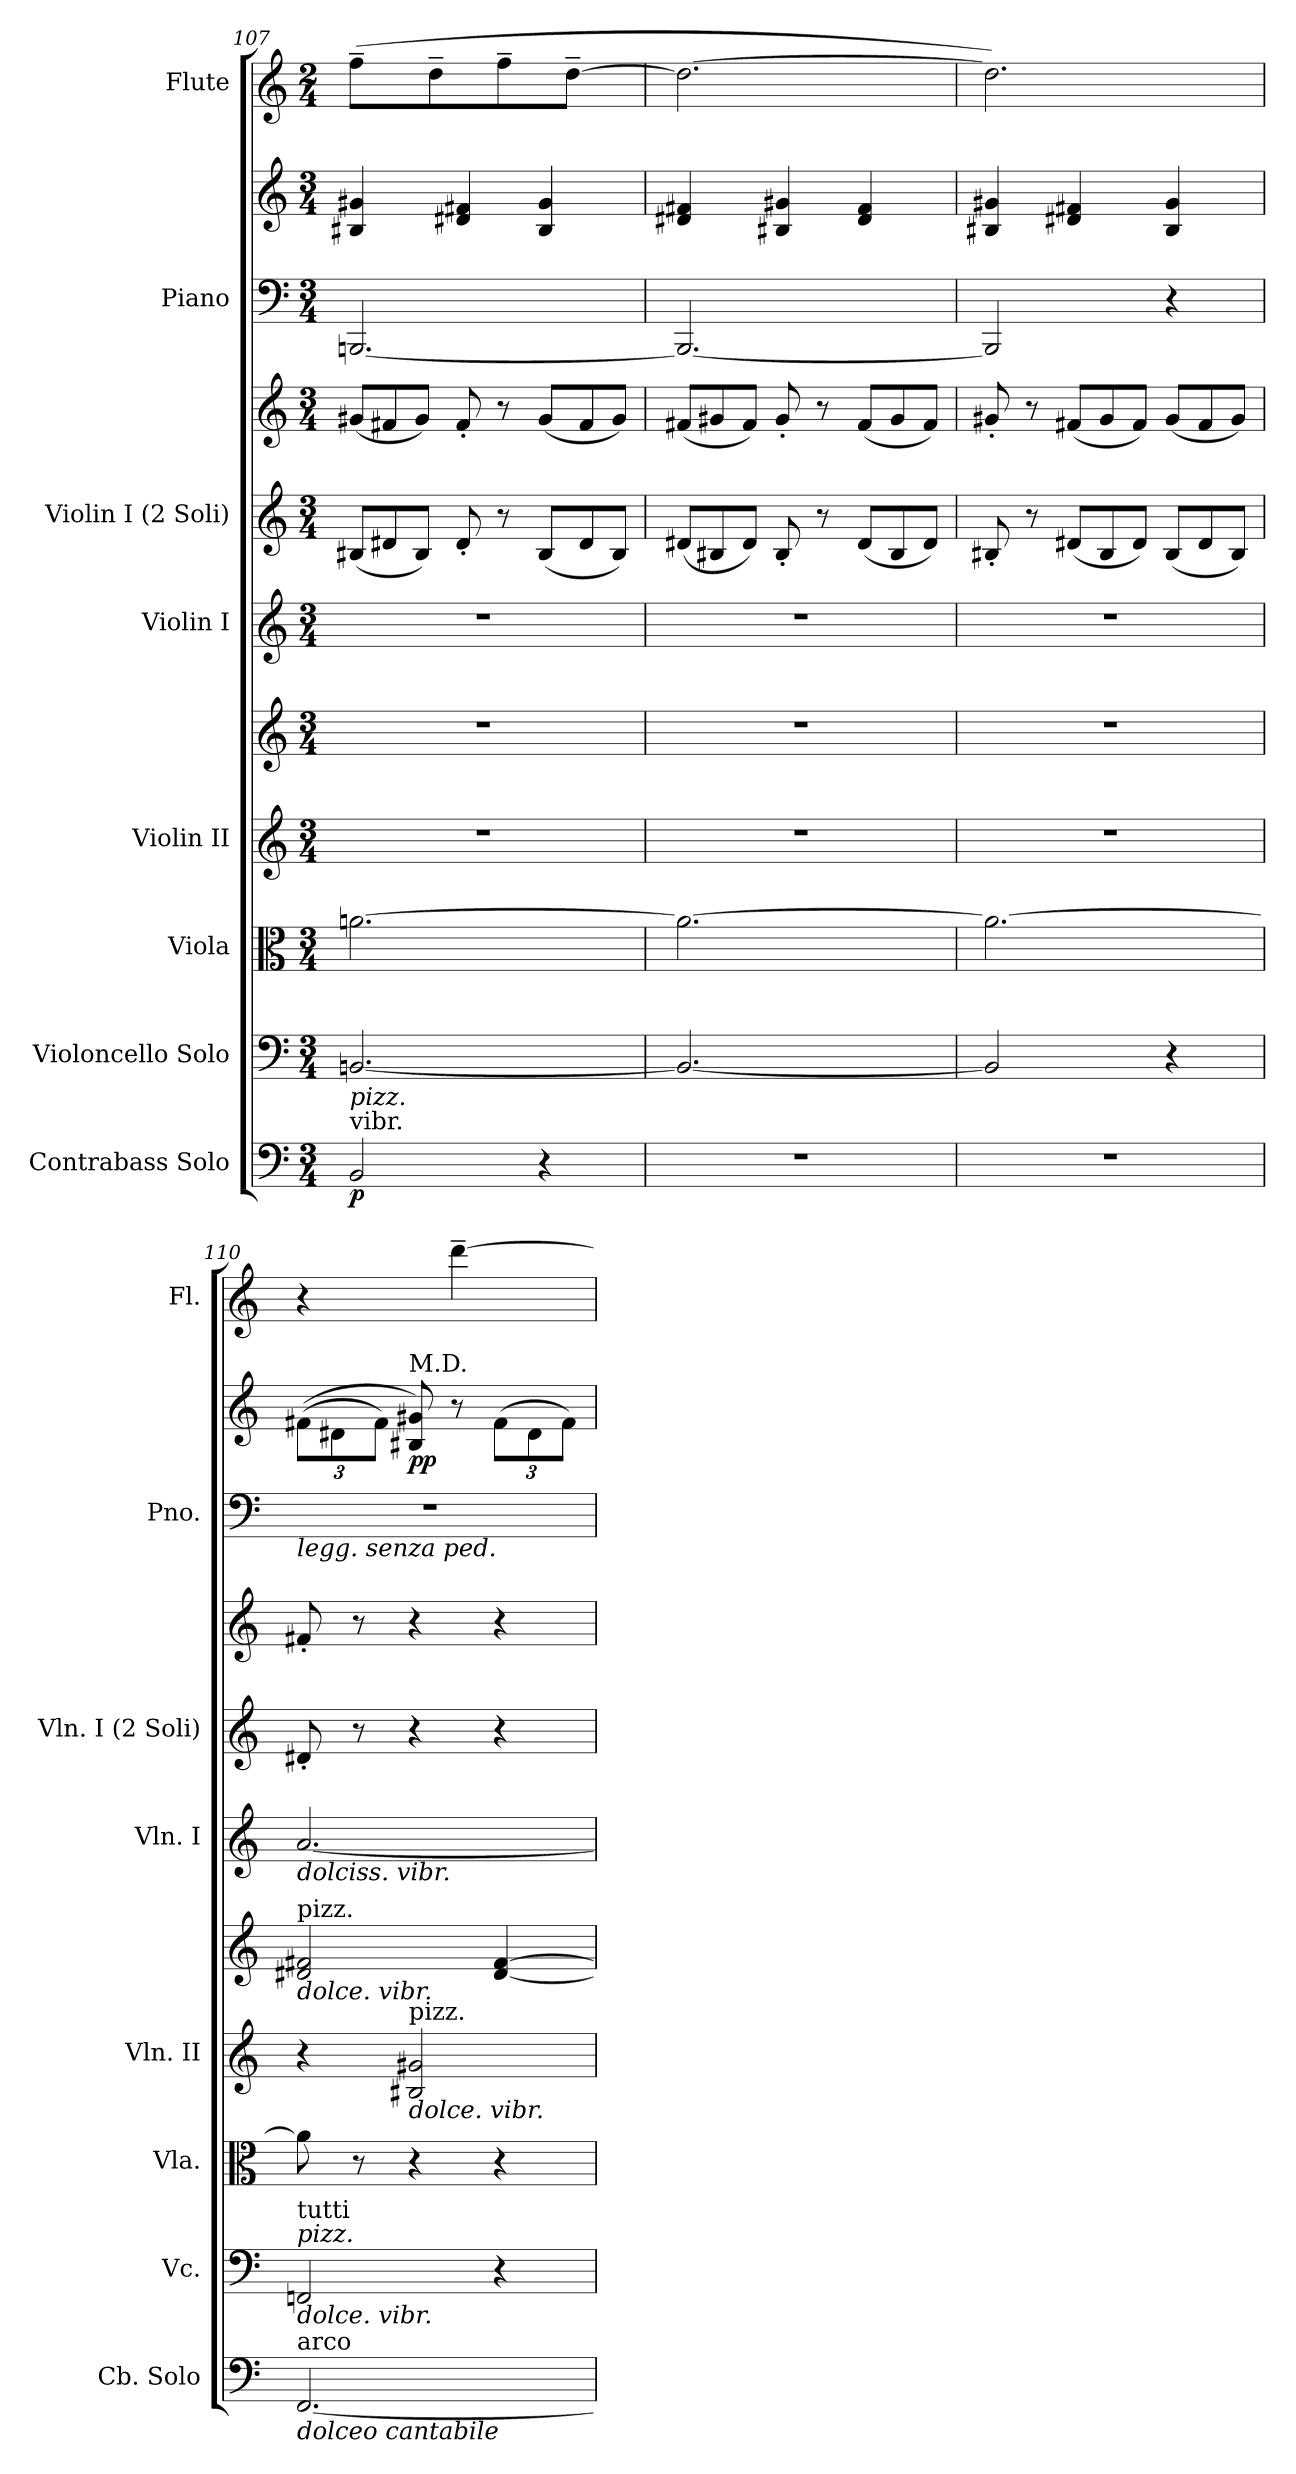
**kern	**dynam	**kern	**kern	**kern	**kern	**kern	**kern	**kern	**kern	**kern	**dynam	**kern
*part8	*part8	*part7	*part6	*part5	*part5	*part4	*part3	*part3	*part2	*part2	*part2	*part1
*staff11	*staff11	*staff10	*staff9	*staff8	*staff7	*staff6	*staff5	*staff4	*staff3	*staff2	*staff2/3	*staff1
*I"Contrabass Solo	*	*I"Violoncello Solo	*I"Viola	*I"Violin II	*	*I"Violin I	*I"Violin I (2 Soli)	*	*I"Piano	*	*	*I"Flute
*I'Cb. Solo	*	*I'Vc.	*I'Vla.	*I'Vln. II	*	*I'Vln. I	*I'Vln. I (2 Soli)	*	*I'Pno.	*	*	*I'Fl.
*clefF4	*	*clefF4	*clefC3	*clefG2	*clefG2	*clefG2	*clefG2	*clefG2	*clefF4	*clefG2	*	*clefG2
*ITrd7c12	*	*	*	*	*	*	*	*	*	*	*	*
*k[]	*	*k[]	*k[]	*k[]	*k[]	*k[]	*k[]	*k[]	*k[]	*k[]	*	*k[]
*C:	*	*C:	*C:	*C:	*C:	*C:	*C:	*C:	*C:	*C:	*	*C:
*M3/4	*	*M3/4	*M3/4	*M3/4	*M3/4	*M3/4	*M3/4	*M3/4	*M3/4	*M3/4	*	*M2/4
*	*	*	*	*Xtuplet	*Xtuplet	*Xtuplet	*Xtuplet	*Xtuplet	*	*	*	*Xtuplet
=107	=107	=107	=107	=107	=107	=107	=107	=107	=107	=107	=107	=107
!LO:TX:a:t=vibr.	!	!	!	!	!	!	!	!	!	!	!	!
!LO:TX:a:i:t=pizz.	!	!	!	!	!	!	!	!	!	!	!	!
2BBB	p	[2.BBn	[2.an	4%3r	4%3r	4%3r	(12B#XL	(12g#XL	[2.BBBn	4B#X 4g#X	.	(16%3ff~L
.	.	.	.	.	.	.	12d#X	12f#X	.	.	.	.
.	.	.	.	.	.	.	12B#J)	12g#J)	.	.	.	.
.	.	.	.	.	.	.	.	.	.	.	.	16%3dd~
.	.	.	.	.	.	.	8d#'	8f#'	.	4d#X 4f#X	.	.
.	.	.	.	.	.	.	8r	8r	.	.	.	16%3ff~
4r	.	.	.	.	.	.	(12B#L	(12g#L	.	4B# 4g#	.	.
.	.	.	.	.	.	.	.	.	.	.	.	[16%3dd~J
.	.	.	.	.	.	.	12d#	12f#	.	.	.	.
.	.	.	.	.	.	.	12B#J)	12g#J)	.	.	.	.
=108	=108	=108	=108	=108	=108	=108	=108	=108	=108	=108	=108	=108
*Xtuplet	*	*	*	*	*	*	*	*	*	*	*	*
4%3r	.	2.BB_	2.a_	4%3r	4%3r	4%3r	(12d#XL	(12f#XL	2.BBB_	4d#X 4f#X	.	2.dd_
.	.	.	.	.	.	.	12B#X	12g#X	.	.	.	.
.	.	.	.	.	.	.	12d#J)	12f#J)	.	.	.	.
.	.	.	.	.	.	.	8B#'	8g#'	.	4B#X 4g#X	.	.
.	.	.	.	.	.	.	8r	8r	.	.	.	.
.	.	.	.	.	.	.	(12d#L	(12f#L	.	4d# 4f#	.	.
.	.	.	.	.	.	.	12B#	12g#	.	.	.	.
.	.	.	.	.	.	.	12d#J)	12f#J)	.	.	.	.
=109	=109	=109	=109	=109	=109	=109	=109	=109	=109	=109	=109	=109
4%3r	.	2BB]	2.a_	4%3r	4%3r	4%3r	8B#X'	8g#X'	2BBB]	4B#X 4g#X	.	2.dd])
.	.	.	.	.	.	.	8r	8r	.	.	.	.
.	.	.	.	.	.	.	(12d#XL	(12f#XL	.	4d#X 4f#X	.	.
.	.	.	.	.	.	.	12B#	12g#	.	.	.	.
.	.	.	.	.	.	.	12d#J)	12f#J)	.	.	.	.
.	.	4r	.	.	.	.	(12B#L	(12g#L	4r	4B# 4g#	.	.
.	.	.	.	.	.	.	12d#	12f#	.	.	.	.
.	.	.	.	.	.	.	12B#J)	12g#J)	.	.	.	.
=110	=110	=110	=110	=110	=110	=110	=110	=110	=110	=110	=110	=110
!	!	!	!	!	!	!	!	!	!LO:TX:b:i:t=legg. senza ped.	!	!	!
!	!	!	!	!	!	!LO:TX:b:i:t=dolciss. vibr.	!	!	!	!	!	!
!	!	!	!	!	!LO:TX:b:i:t=dolce. vibr.	!	!	!	!	!	!	!
!	!	!	!	!	!LO:TX:a:t=pizz.	!	!	!	!	!	!	!
!	!	!LO:TX:a:i:t=pizz.	!	!	!	!	!	!	!	!	!	!
!	!	!LO:TX:b:i:t=dolce. vibr.	!	!	!	!	!	!	!	!	!	!
!	!	!LO:TX:a:t=tutti	!	!	!	!	!	!	!	!	!	!
!LO:TX:a:t=arco	!	!	!	!	!	!	!	!	!	!	!	!
!LO:TX:b:i:t=dolceo cantabile	!	!	!	!	!	!	!	!	!	!	!	!
[2.FFF	.	2FFn	8a]	4r	2d#X 2f#X	[2.a	8d#X'	8f#X'	4%3r	(<(>12f#X\L	.	8%3r
.	.	.	.	.	.	.	.	.	.	12d#X	.	.
.	.	.	8r	.	.	.	8r	8r	.	.	.	.
.	.	.	.	.	.	.	.	.	.	12f#J)	.	.
!	!	!	!	!	!	!	!	!	!	!LO:TX:a:t=M.D.	!	!
!	!	!	!	!LO:TX:b:i:t=dolce. vibr.	!	!	!	!	!	!	!	!
!	!	!	!	!LO:TX:a:t=pizz.	!	!	!	!	!	!	!	!
.	.	.	4r	2B#X 2g#X	.	.	4r	4r	.	8B#X 8g#X)	pp	.
.	.	.	.	.	.	.	.	.	.	8r	.	[8%3ddd~
.	.	4r	4r	.	[4d# [4f#	.	4r	4r	.	(<12f#\L	.	.
.	.	.	.	.	.	.	.	.	.	12d#	.	.
.	.	.	.	.	.	.	.	.	.	12f#J)	.	.
=	=	=	=	=	=	=	=	=	=	=	=	=
*-	*-	*-	*-	*-	*-	*-	*-	*-	*-	*-	*-	*-
